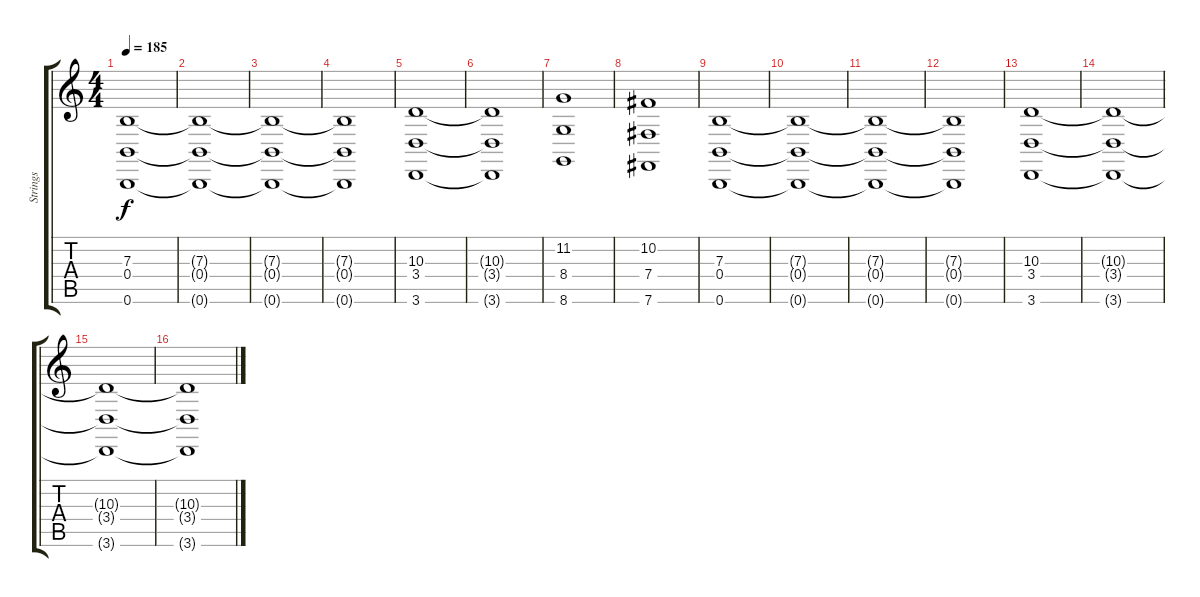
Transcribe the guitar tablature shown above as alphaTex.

\track ("Strings" "Strings") {instrument stringensemble1}
\staff {score tabs}
\tuning (Db4 Ab3 E3 B2 Gb2 B1) {hide}
\ts (4 4)
\tempo 185
\clef g2
\ks c
(7.3 0.4 0.6).1{dy f} |
(7.3{t} 0.4{t} 0.6{t}).1 |
(7.3{t} 0.4{t} 0.6{t}).1 |
(7.3{t} 0.4{t} 0.6{t}).1 |
(10.3 3.4 3.6).1 |
(10.3{t} 3.4{t} 3.6{t}).1 |
(11.2 8.4 8.6).1 |
(10.2 7.4 7.6).1 |
(7.3 0.4 0.6).1 |
(7.3{t} 0.4{t} 0.6{t}).1 |
(7.3{t} 0.4{t} 0.6{t}).1 |
(7.3{t} 0.4{t} 0.6{t}).1 |
(10.3 3.4 3.6).1 |
(10.3{t} 3.4{t} 3.6{t}).1 |
(10.3{t} 3.4{t} 3.6{t}).1 |
(10.3{t} 3.4{t} 3.6{t}).1
